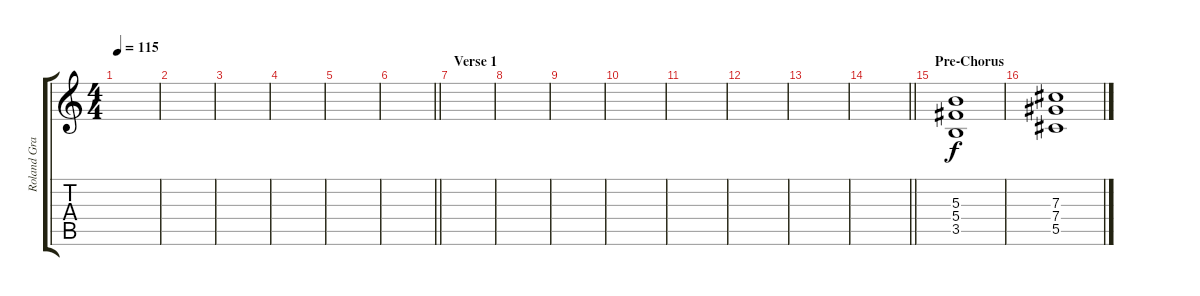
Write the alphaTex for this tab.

\track ("Roland Grapow (Rhythm Guitar)" "Roland Gra") {instrument overdrivenguitar}
\staff {score tabs}
\tuning (Eb4 Bb3 Gb3 Db3 Ab2 Eb2) {hide}
\ts (4 4)
\tempo 115
\clef g2
\ks c
|
|
|
|
|
\barLineRight lightlight
|
\section ("" "Verse 1")
|
|
|
|
|
|
|
\barLineRight lightlight
|
\section ("" "Pre-Chorus")
(5.3 5.4 3.5).1 |
(7.3 7.4 5.5).1
